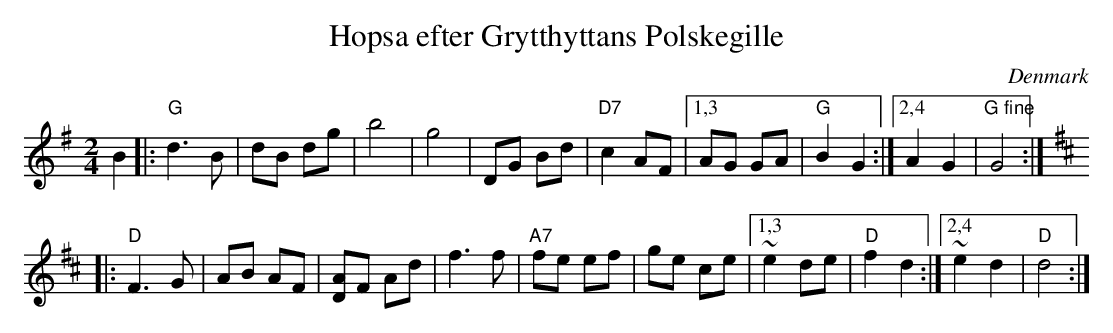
X:1
T: Hopsa efter Grytthyttans Polskegille
O: Denmark
M: 2/4
L: 1/8
K: G
B2 \
|: "G"d3 B | dB dg | b4 | g4 | DG Bd | "D7"c2 AF |1,3 AG GA | "G"B2 G2 \
                                                :|2,4 A2 G2 | "G fine"G4 :|
K: D
|: "D"F3 G | AB AF | [AD]F Ad | f3 f | "A7"fe ef | ge ce |1,3 ~e2 de | "D"f2 d2 \
                                                        :|2,4 ~e2 d2 | "D"d4 :|
